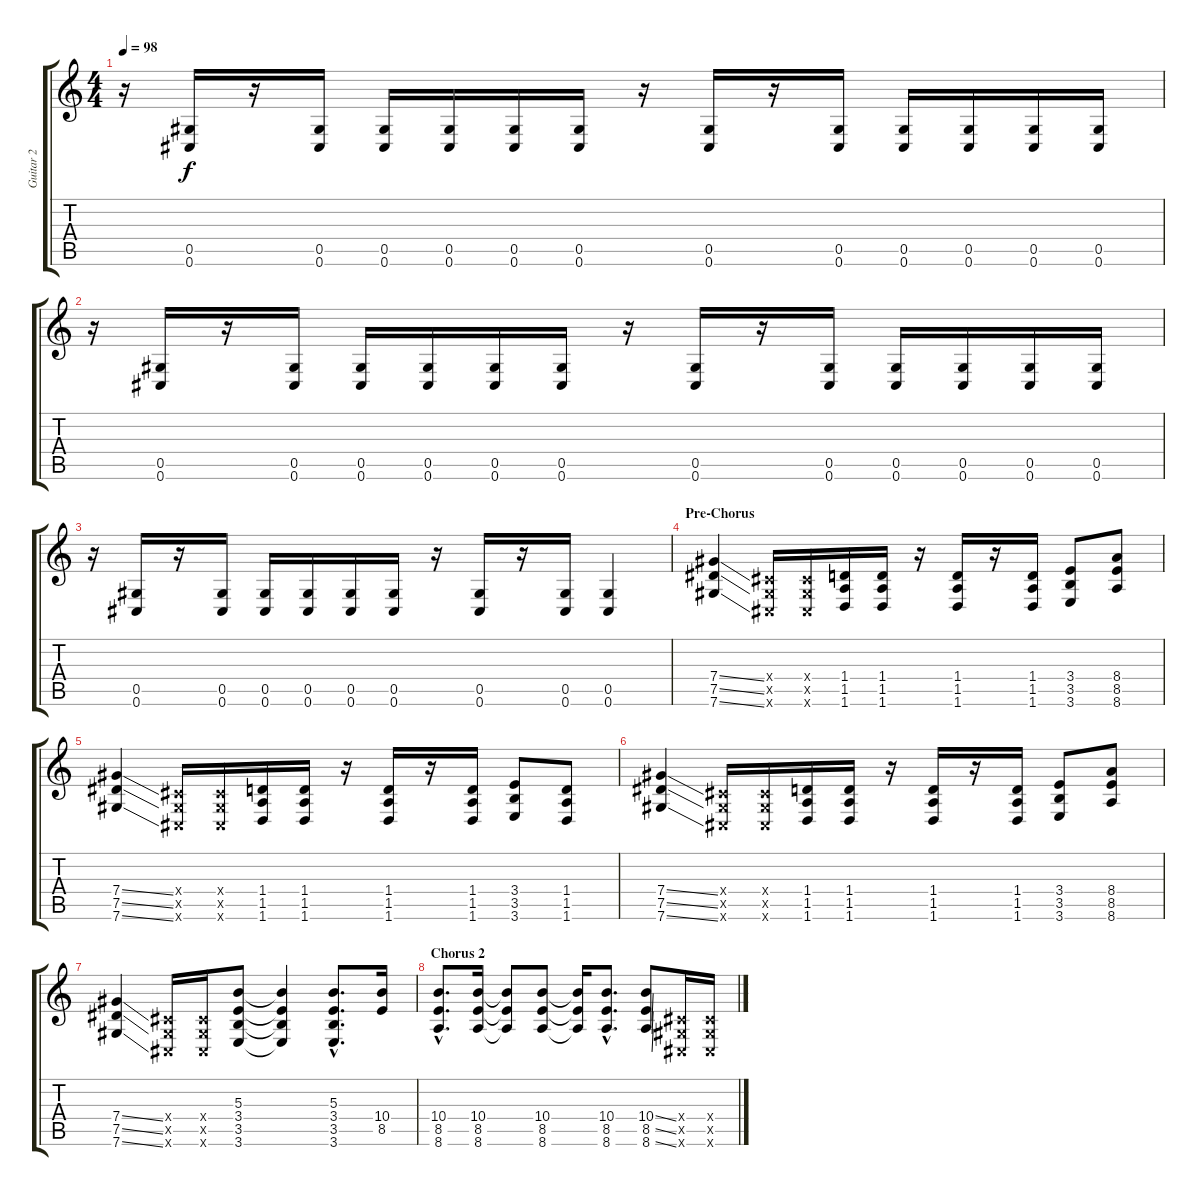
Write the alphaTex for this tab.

\track ("Guitar 2" "Guitar 2") {instrument distortionguitar}
\staff {score tabs}
\tuning (Eb4 Bb3 Gb3 Db3 Ab2 Db2) {hide}
\ts (4 4)
\tempo 98
\clef g2
\ks c
r.16{dy f} (0.5 0.6).16 r.16 (0.5 0.6).16 (0.5 0.6).16 (0.5 0.6).16 (0.5 0.6).16 (0.5 0.6).16 r.16 (0.5 0.6).16 r.16 (0.5 0.6).16 (0.5 0.6).16 (0.5 0.6).16 (0.5 0.6).16 (0.5 0.6).16 |
r.16 (0.5 0.6).16 r.16 (0.5 0.6).16 (0.5 0.6).16 (0.5 0.6).16 (0.5 0.6).16 (0.5 0.6).16 r.16 (0.5 0.6).16 r.16 (0.5 0.6).16 (0.5 0.6).16 (0.5 0.6).16 (0.5 0.6).16 (0.5 0.6).16 |
r.16 (0.5 0.6).16 r.16 (0.5 0.6).16 (0.5 0.6).16 (0.5 0.6).16 (0.5 0.6).16 (0.5 0.6).16 r.16 (0.5 0.6).16 r.16 (0.5 0.6).16 (0.5 0.6).4 |
\section ("" "Pre-Chorus")
(7.4{ss} 7.5{ss} 7.6{ss}).4 (0.4{x} 0.5{x} 0.6{x}).16 (0.4{x} 0.5{x} 0.6{x}).16 (1.4 1.5 1.6).16 (1.4 1.5 1.6).16 r.16 (1.4 1.5 1.6).16 r.16 (1.4 1.5 1.6).16 (3.4 3.5 3.6).8 (8.4 8.5 8.6).8 |
(7.4{ss} 7.5{ss} 7.6{ss}).4 (0.4{x} 0.5{x} 0.6{x}).16 (0.4{x} 0.5{x} 0.6{x}).16 (1.4 1.5 1.6).16 (1.4 1.5 1.6).16 r.16 (1.4 1.5 1.6).16 r.16 (1.4 1.5 1.6).16 (3.4 3.5 3.6).8 (1.4 1.5 1.6).8 |
(7.4{ss} 7.5{ss} 7.6{ss}).4 (0.4{x} 0.5{x} 0.6{x}).16 (0.4{x} 0.5{x} 0.6{x}).16 (1.4 1.5 1.6).16 (1.4 1.5 1.6).16 r.16 (1.4 1.5 1.6).16 r.16 (1.4 1.5 1.6).16 (3.4 3.5 3.6).8 (8.4 8.5 8.6).8 |
(7.4{ss} 7.5{ss} 7.6{ss}).4 (0.4{x} 0.5{x} 0.6{x}).16 (0.4{x} 0.5{x} 0.6{x}).16 (5.3 3.4 3.5 3.6).8 (5.3{t} 3.4{t} 3.5{t} 3.6{t}).4 (5.3{hac} 3.4{hac} 3.5{hac} 3.6{hac}).8{d} (10.4 8.5).16 |
\section ("" "Chorus 2")
(10.4{hac} 8.5{hac} 8.6{hac}).8{d} (10.4 8.5 8.6).16 (10.4{t} 8.5{t} 8.6{t}).8 (10.4 8.5 8.6).8 (10.4{t} 8.5{t} 8.6{t}).16 (10.4{hac} 8.5{hac} 8.6{hac}).8{d} (10.4{ss} 8.5{ss} 8.6{ss}).8 (0.4{x} 0.5{x} 0.6{x}).16 (0.4{x} 0.5{x} 0.6{x}).16
